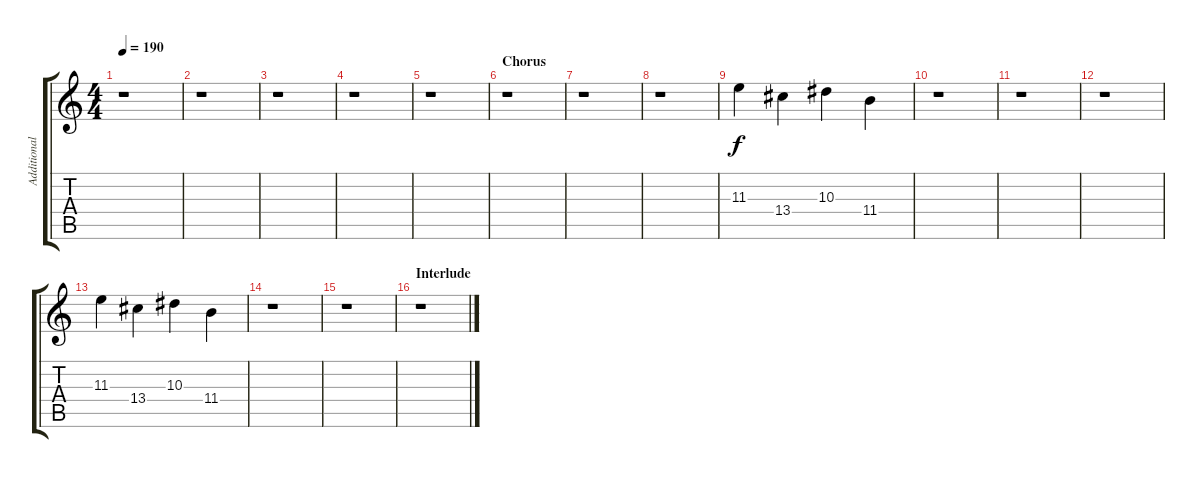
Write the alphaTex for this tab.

\track ("Additional Guitars" "Additional") {instrument distortionguitar}
\staff {score tabs}
\tuning (D4 A3 F3 C3 G2 D2) {hide}
\ts (4 4)
\tempo 190
\clef g2
\ks c
r.1{dy f} |
r.1 |
r.1 |
r.1 |
r.1 |
\section ("" "Chorus")
r.1 |
r.1 |
r.1 |
11.3.4{balance 16} 13.4.4 10.3.4 11.4.4 |
r.1 |
r.1 |
r.1 |
11.3.4{balance 16} 13.4.4 10.3.4 11.4.4 |
r.1 |
r.1 |
\section ("" "Interlude")
r.1
